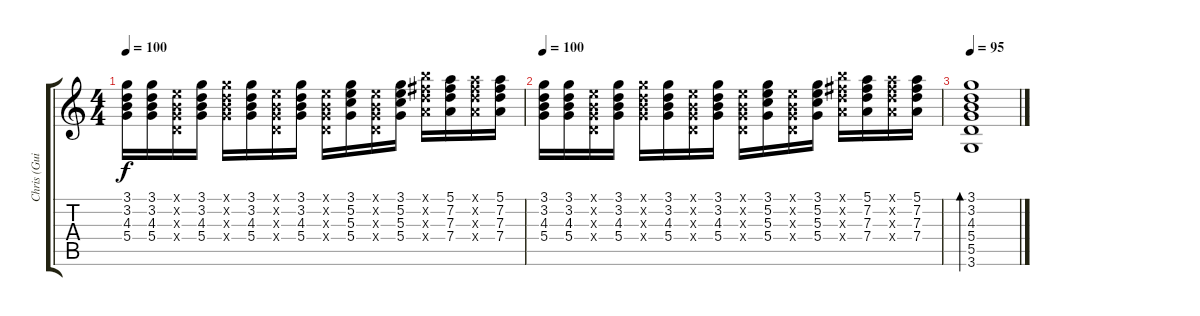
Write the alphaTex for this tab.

\track ("Chris (Guitar)" "Chris (Gui") {instrument electricguitarclean}
\staff {score tabs}
\tuning (E4 B3 G3 D3 A2 E2) {hide}
\ts (4 4)
\tempo 100
\clef g2
\ks c
(3.1 3.2 4.3 5.4).16{dy f} (3.1 3.2 4.3 5.4).16 (0.1{x} 0.2{x} 0.3{x} 0.4{x}).16 (3.1 3.2 4.3 5.4).16 (3.1{x} 3.2{x} 4.3{x} 5.4{x}).16 (3.1 3.2 4.3 5.4).16 (0.1{x} 0.2{x} 0.3{x} 0.4{x}).16 (3.1 3.2 4.3 5.4).16 (0.1{x} 0.2{x} 0.3{x} 0.4{x}).16 (3.1 5.2 5.3 5.4).16 (0.1{x} 0.2{x} 0.3{x} 0.4{x}).16 (3.1 5.2 5.3 5.4).16 (7.1{x} 7.2{x} 7.3{x} 7.4{x}).16 (5.1 7.2 7.3 7.4).16 (5.1{x} 7.2{x} 7.3{x} 7.4{x}).16 (5.1 7.2 7.3 7.4).16 |
\tempo 100
(3.1 3.2 4.3 5.4).16 (3.1 3.2 4.3 5.4).16 (0.1{x} 0.2{x} 0.3{x} 0.4{x}).16 (3.1 3.2 4.3 5.4).16 (3.1{x} 3.2{x} 4.3{x} 5.4{x}).16 (3.1 3.2 4.3 5.4).16 (0.1{x} 0.2{x} 0.3{x} 0.4{x}).16 (3.1 3.2 4.3 5.4).16 (0.1{x} 0.2{x} 0.3{x} 0.4{x}).16 (3.1 5.2 5.3 5.4).16 (0.1{x} 0.2{x} 0.3{x} 0.4{x}).16 (3.1 5.2 5.3 5.4).16 (7.1{x} 7.2{x} 7.3{x} 7.4{x}).16 (5.1 7.2 7.3 7.4).16 (5.1{x} 7.2{x} 7.3{x} 7.4{x}).16 (5.1 7.2 7.3 7.4).16 |
\tempo 95
(3.1 3.2 4.3 5.4 5.5 3.6).1{bd 240}
